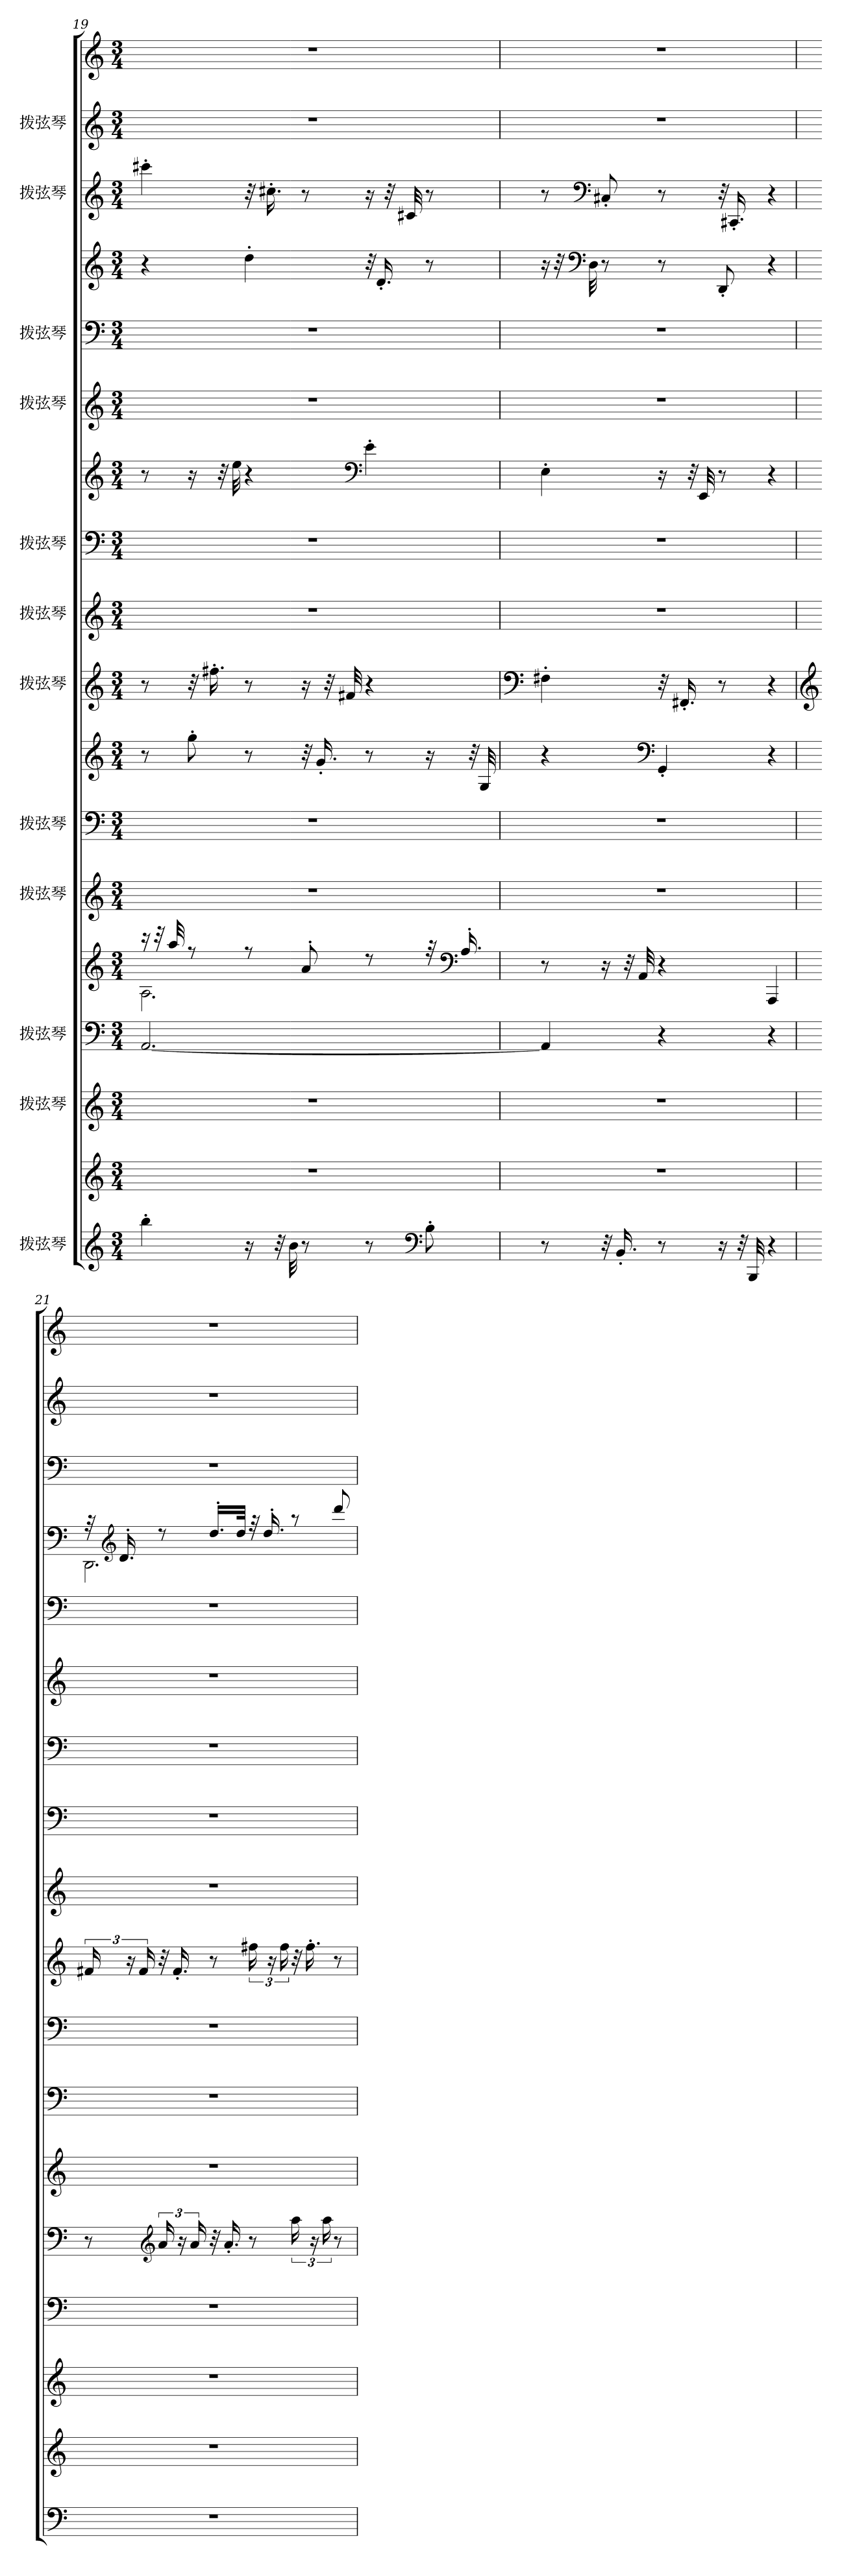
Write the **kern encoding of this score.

**kern	**kern	**kern	**kern	**kern	**kern	**kern	**kern	**kern	**kern	**kern	**kern	**kern	**kern	**kern	**kern	**kern	**kern
*part12	*part12	*part11	*part10	*part10	*part9	*part8	*part8	*part7	*part6	*part5	*part5	*part4	*part3	*part3	*part2	*part1	*part1
*staff18	*staff17	*staff16	*staff15	*staff14	*staff13	*staff12	*staff11	*staff10	*staff9	*staff8	*staff7	*staff6	*staff5	*staff4	*staff3	*staff2	*staff1
*I"拨弦琴	*	*I"拨弦琴	*I"拨弦琴	*	*I"拨弦琴	*I"拨弦琴	*	*I"拨弦琴	*I"拨弦琴	*I"拨弦琴	*	*I"拨弦琴	*I"拨弦琴	*	*I"拨弦琴	*I"拨弦琴	*
!!LO:PB:g=z
*clefG2	*clefG2	*clefG2	*clefF4	*clefG2	*clefG2	*clefF4	*clefG2	*clefG2	*clefG2	*clefF4	*clefG2	*clefG2	*clefF4	*clefG2	*clefG2	*clefG2	*clefG2
*k[]	*k[]	*k[]	*k[]	*k[]	*k[]	*k[]	*k[]	*k[]	*k[]	*k[]	*k[]	*k[]	*k[]	*k[]	*k[]	*k[]	*k[]
*M3/4	*M3/4	*M3/4	*M3/4	*M3/4	*M3/4	*M3/4	*M3/4	*M3/4	*M3/4	*M3/4	*M3/4	*M3/4	*M3/4	*M3/4	*M3/4	*M3/4	*M3/4
=19	=19	=19	=19	=19	=19	=19	=19	=19	=19	=19	=19	=19	=19	=19	=19	=19	=19
*	*	*	*	*^	*	*	*	*	*	*	*	*	*	*	*	*	*
4bb'\	2.r	2.r	[2.AA/	16r	2.A\	2.r	2.r	8r	8r	2.r	2.r	8r	2.r	2.r	4r	4ccc#X'\	2.r	2.r
.	.	.	.	32r	.	.	.	.	.	.	.	.	.	.	.	.	.	.
.	.	.	.	32aa/	.	.	.	.	.	.	.	.	.	.	.	.	.	.
.	.	.	.	8r	.	.	.	8gg'\	32r	.	.	16r	.	.	.	.	.	.
.	.	.	.	.	.	.	.	.	16.ff#X'\	.	.	.	.	.	.	.	.	.
.	.	.	.	.	.	.	.	.	.	.	.	32r	.	.	.	.	.	.
.	.	.	.	.	.	.	.	.	.	.	.	32ee\	.	.	.	.	.	.
16r	.	.	.	8r	.	.	.	8r	8r	.	.	4r	.	.	4dd'\	32r	.	.
.	.	.	.	.	.	.	.	.	.	.	.	.	.	.	.	16.cc#X'\	.	.
32r	.	.	.	.	.	.	.	.	.	.	.	.	.	.	.	.	.	.
32b\	.	.	.	.	.	.	.	.	.	.	.	.	.	.	.	.	.	.
8r	.	.	.	8a'/	.	.	.	32r	16r	.	.	.	.	.	.	8r	.	.
.	.	.	.	.	.	.	.	16.g'/	.	.	.	.	.	.	.	.	.	.
.	.	.	.	.	.	.	.	.	32r	.	.	.	.	.	.	.	.	.
.	.	.	.	.	.	.	.	.	32f#X/	.	.	.	.	.	.	.	.	.
*	*	*	*	*	*	*	*	*	*	*	*	*clefF4	*	*	*	*	*	*
8r	.	.	.	8r	.	.	.	8r	4r	.	.	4e'\	.	.	32r	16r	.	.
.	.	.	.	.	.	.	.	.	.	.	.	.	.	.	16.d'/	.	.	.
.	.	.	.	.	.	.	.	.	.	.	.	.	.	.	.	32r	.	.
.	.	.	.	.	.	.	.	.	.	.	.	.	.	.	.	32c#X/	.	.
*clefF4	*	*	*	*	*	*	*	*	*	*	*	*	*	*	*	*	*	*
8B'\	.	.	.	32r	.	.	.	16r	.	.	.	.	.	.	8r	8r	.	.
*	*	*	*	*clefF4	*	*	*	*	*	*	*	*	*	*	*	*	*	*
.	.	.	.	16.A'/	.	.	.	.	.	.	.	.	.	.	.	.	.	.
.	.	.	.	.	.	.	.	32r	.	.	.	.	.	.	.	.	.	.
.	.	.	.	.	.	.	.	32G/	.	.	.	.	.	.	.	.	.	.
*	*	*	*	*v	*v	*	*	*	*	*	*	*	*	*	*	*	*	*
!!LO:PB:g=z
=20	=20	=20	=20	=20	=20	=20	=20	=20	=20	=20	=20	=20	=20	=20	=20	=20	=20
*	*	*	*	*	*	*	*	*clefF4	*	*	*	*	*	*	*	*	*
8r	2.r	2.r	4AA/]	8r	2.r	2.r	4r	4F#X'\	2.r	2.r	4E'\	2.r	2.r	16r	8r	2.r	2.r
.	.	.	.	.	.	.	.	.	.	.	.	.	.	32r	.	.	.
*	*	*	*	*	*	*	*	*	*	*	*	*	*	*clefF4	*	*	*
.	.	.	.	.	.	.	.	.	.	.	.	.	.	32D\	.	.	.
*	*	*	*	*	*	*	*	*	*	*	*	*	*	*	*clefF4	*	*
32r	.	.	.	16r	.	.	.	.	.	.	.	.	.	8r	8C#X'/	.	.
16.BB'/	.	.	.	.	.	.	.	.	.	.	.	.	.	.	.	.	.
.	.	.	.	32r	.	.	.	.	.	.	.	.	.	.	.	.	.
.	.	.	.	32AA/	.	.	.	.	.	.	.	.	.	.	.	.	.
*	*	*	*	*	*	*	*clefF4	*	*	*	*	*	*	*	*	*	*
8r	.	.	4r	4r	.	.	4GG'/	32r	.	.	16r	.	.	8r	8r	.	.
.	.	.	.	.	.	.	.	16.FF#X'/	.	.	.	.	.	.	.	.	.
.	.	.	.	.	.	.	.	.	.	.	32r	.	.	.	.	.	.
.	.	.	.	.	.	.	.	.	.	.	32EE/	.	.	.	.	.	.
16r	.	.	.	.	.	.	.	8r	.	.	8r	.	.	8DD'/	32r	.	.
.	.	.	.	.	.	.	.	.	.	.	.	.	.	.	16.CC#X'/	.	.
32r	.	.	.	.	.	.	.	.	.	.	.	.	.	.	.	.	.
32BBB/	.	.	.	.	.	.	.	.	.	.	.	.	.	.	.	.	.
4r	.	.	4r	4AAA/	.	.	4r	4r	.	.	4r	.	.	4r	4r	.	.
!!LO:PB:g=z
=21	=21	=21	=21	=21	=21	=21	=21	=21	=21	=21	=21	=21	=21	=21	=21	=21	=21
*	*	*	*	*	*	*	*	*clefG2	*	*	*	*	*	*	*	*	*
*	*	*	*	*	*	*	*	*	*	*	*	*	*	*^	*	*	*
2.r	2.r	2.r	2.r	8r	2.r	2.r	2.r	24f#X/	2.r	2.r	2.r	2.r	2.r	32r	2.DD\	2.r	2.r	2.r
*	*	*	*	*	*	*	*	*	*	*	*	*	*	*clefG2	*	*	*	*
.	.	.	.	.	.	.	.	.	.	.	.	.	.	16.d'/	.	.	.	.
.	.	.	.	.	.	.	.	24r	.	.	.	.	.	.	.	.	.	.
.	.	.	.	.	.	.	.	24f#/	.	.	.	.	.	.	.	.	.	.
*	*	*	*	*clefG2	*	*	*	*	*	*	*	*	*	*	*	*	*	*
.	.	.	.	24a/	.	.	.	32r	.	.	.	.	.	8r	.	.	.	.
.	.	.	.	.	.	.	.	16.f#'/	.	.	.	.	.	.	.	.	.	.
.	.	.	.	24r	.	.	.	.	.	.	.	.	.	.	.	.	.	.
.	.	.	.	24a/	.	.	.	.	.	.	.	.	.	.	.	.	.	.
.	.	.	.	32r	.	.	.	8r	.	.	.	.	.	16.dd'/LL	.	.	.	.
.	.	.	.	16.a'/	.	.	.	.	.	.	.	.	.	.	.	.	.	.
.	.	.	.	.	.	.	.	.	.	.	.	.	.	32dd/JJk	.	.	.	.
.	.	.	.	8r	.	.	.	24ff#X\	.	.	.	.	.	32r	.	.	.	.
.	.	.	.	.	.	.	.	.	.	.	.	.	.	16.dd'/	.	.	.	.
.	.	.	.	.	.	.	.	24r	.	.	.	.	.	.	.	.	.	.
.	.	.	.	.	.	.	.	24ff#\	.	.	.	.	.	.	.	.	.	.
.	.	.	.	24aa\	.	.	.	32r	.	.	.	.	.	8r	.	.	.	.
.	.	.	.	.	.	.	.	16.ff#'\	.	.	.	.	.	.	.	.	.	.
.	.	.	.	24r	.	.	.	.	.	.	.	.	.	.	.	.	.	.
.	.	.	.	24aa\	.	.	.	.	.	.	.	.	.	.	.	.	.	.
.	.	.	.	8r	.	.	.	8r	.	.	.	.	.	8ddd/	.	.	.	.
*	*	*	*	*	*	*	*	*	*	*	*	*	*	*v	*v	*	*	*
=	=	=	=	=	=	=	=	=	=	=	=	=	=	=	=	=	=
*-	*-	*-	*-	*-	*-	*-	*-	*-	*-	*-	*-	*-	*-	*-	*-	*-	*-
